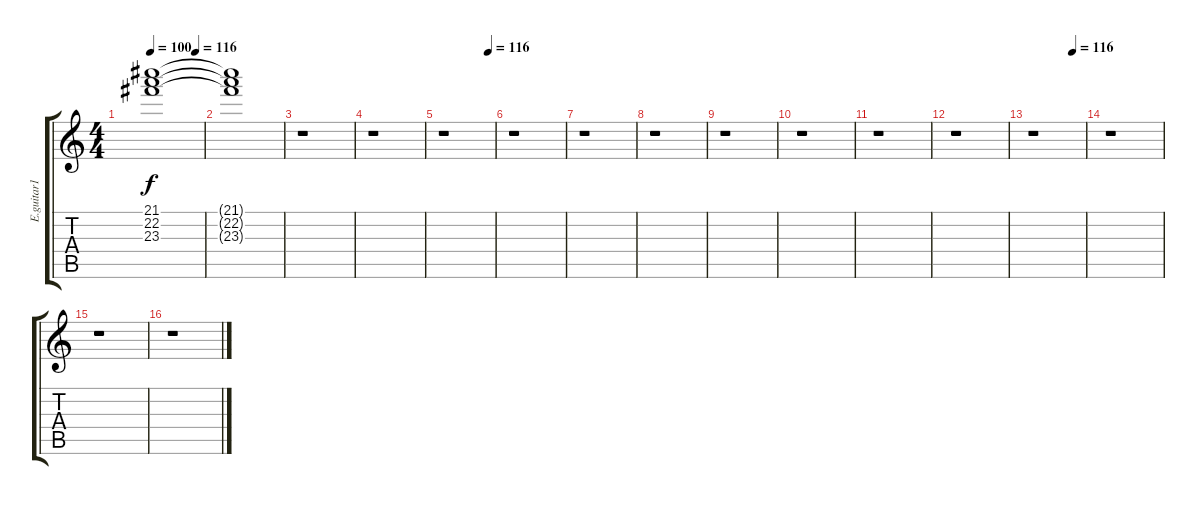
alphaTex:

\track ("E.guitar1" "E.guitar1") {instrument distortionguitar}
\staff {score tabs}
\tuning (E4 B3 G3 D3 A2 E2) {hide}
\ts (4 4)
\tempo 100
\tempo (116 0.8541666666666666)
\clef g2
\ks c
(21.1{t} 22.2{t} 23.3{t}).1{dy f} |
(21.1{t} 22.2{t} 23.3{t}).1 |
r.1 |
r.1 |
\tempo (116 0.8875)
r.1 |
r.1 |
r.1 |
r.1 |
r.1 |
r.1 |
r.1 |
r.1 |
\tempo (116 0.765625)
r.1 |
r.1 |
r.1 |
r.1
